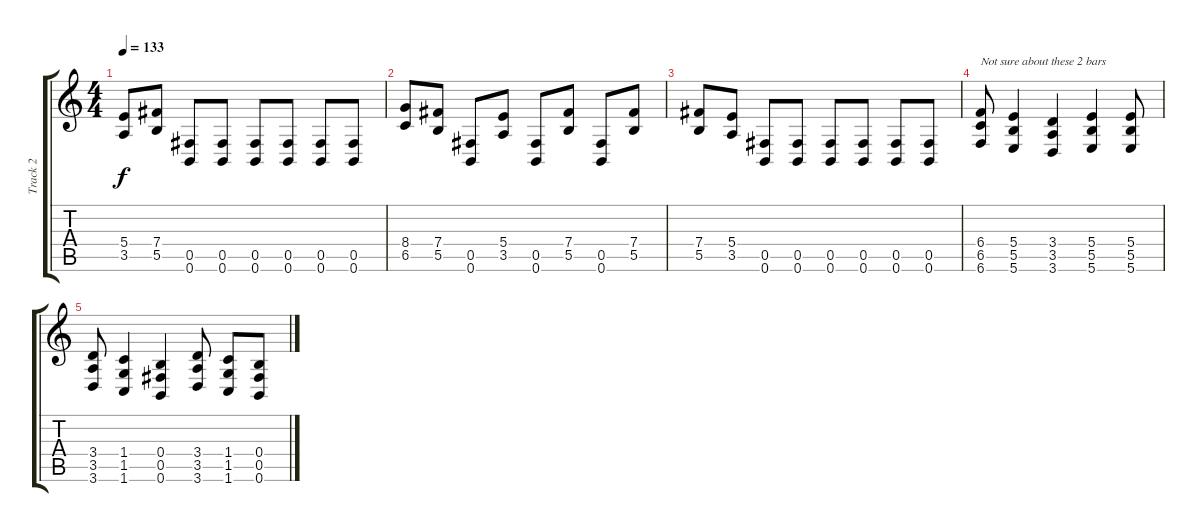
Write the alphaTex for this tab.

\track ("Track 2" "Track 2") {instrument distortionguitar}
\staff {score tabs}
\tuning (Db4 Ab3 E3 B2 Gb2 B1) {hide}
\ts (4 4)
\tempo 133
\clef g2
\ks c
(5.4 3.5).8{dy f} (7.4 5.5).8 (0.5 0.6).8 (0.5 0.6).8 (0.5 0.6).8 (0.5 0.6).8 (0.5 0.6).8 (0.5 0.6).8 |
(8.4 6.5).8 (7.4 5.5).8 (0.5 0.6).8 (5.4 3.5).8 (0.5 0.6).8 (7.4 5.5).8 (0.5 0.6).8 (7.4 5.5).8 |
(7.4 5.5).8 (5.4 3.5).8 (0.5 0.6).8 (0.5 0.6).8 (0.5 0.6).8 (0.5 0.6).8 (0.5 0.6).8 (0.5 0.6).8 |
(6.4 6.5 6.6).8{txt "Not sure about these 2 bars"} (5.4 5.5 5.6).4 (3.4 3.5 3.6).4 (5.4 5.5 5.6).4 (5.4 5.5 5.6).8 |
(3.4 3.5 3.6).8 (1.4 1.5 1.6).4 (0.4 0.5 0.6).4 (3.4 3.5 3.6).8 (1.4 1.5 1.6).8 (0.4 0.5 0.6).8
